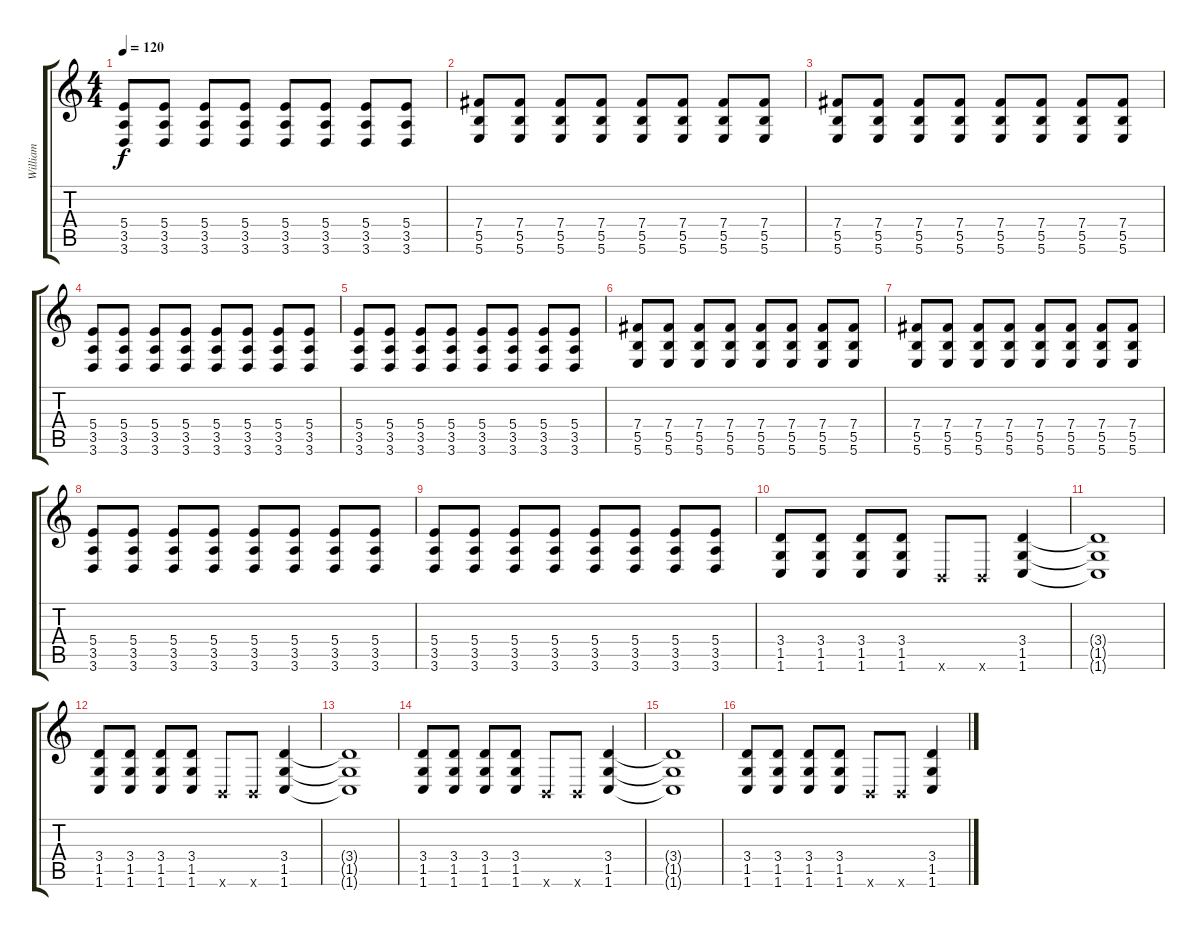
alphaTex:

\track ("William" "William") {instrument overdrivenguitar}
\staff {score tabs}
\tuning (Db4 Ab3 E3 B2 Gb2 B1) {hide}
\ts (4 4)
\tempo 120
\clef g2
\ks c
(5.4 3.5 3.6).8{dy f} (5.4 3.5 3.6).8 (5.4 3.5 3.6).8 (5.4 3.5 3.6).8 (5.4 3.5 3.6).8 (5.4 3.5 3.6).8 (5.4 3.5 3.6).8 (5.4 3.5 3.6).8 |
(7.4 5.5 5.6).8 (7.4 5.5 5.6).8 (7.4 5.5 5.6).8 (7.4 5.5 5.6).8 (7.4 5.5 5.6).8 (7.4 5.5 5.6).8 (7.4 5.5 5.6).8 (7.4 5.5 5.6).8 |
(7.4 5.5 5.6).8 (7.4 5.5 5.6).8 (7.4 5.5 5.6).8 (7.4 5.5 5.6).8 (7.4 5.5 5.6).8 (7.4 5.5 5.6).8 (7.4 5.5 5.6).8 (7.4 5.5 5.6).8 |
(5.4 3.5 3.6).8 (5.4 3.5 3.6).8 (5.4 3.5 3.6).8 (5.4 3.5 3.6).8 (5.4 3.5 3.6).8 (5.4 3.5 3.6).8 (5.4 3.5 3.6).8 (5.4 3.5 3.6).8 |
(5.4 3.5 3.6).8 (5.4 3.5 3.6).8 (5.4 3.5 3.6).8 (5.4 3.5 3.6).8 (5.4 3.5 3.6).8 (5.4 3.5 3.6).8 (5.4 3.5 3.6).8 (5.4 3.5 3.6).8 |
(7.4 5.5 5.6).8 (7.4 5.5 5.6).8 (7.4 5.5 5.6).8 (7.4 5.5 5.6).8 (7.4 5.5 5.6).8 (7.4 5.5 5.6).8 (7.4 5.5 5.6).8 (7.4 5.5 5.6).8 |
(7.4 5.5 5.6).8 (7.4 5.5 5.6).8 (7.4 5.5 5.6).8 (7.4 5.5 5.6).8 (7.4 5.5 5.6).8 (7.4 5.5 5.6).8 (7.4 5.5 5.6).8 (7.4 5.5 5.6).8 |
(5.4 3.5 3.6).8 (5.4 3.5 3.6).8 (5.4 3.5 3.6).8 (5.4 3.5 3.6).8 (5.4 3.5 3.6).8 (5.4 3.5 3.6).8 (5.4 3.5 3.6).8 (5.4 3.5 3.6).8 |
(5.4 3.5 3.6).8 (5.4 3.5 3.6).8 (5.4 3.5 3.6).8 (5.4 3.5 3.6).8 (5.4 3.5 3.6).8 (5.4 3.5 3.6).8 (5.4 3.5 3.6).8 (5.4 3.5 3.6).8 |
(3.4 1.5 1.6).8 (3.4 1.5 1.6).8 (3.4 1.5 1.6).8 (3.4 1.5 1.6).8 0.6{x}.8 0.6{x}.8 (3.4 1.5 1.6).4 |
(3.4{t} 1.5{t} 1.6{t}).1 |
(3.4 1.5 1.6).8 (3.4 1.5 1.6).8 (3.4 1.5 1.6).8 (3.4 1.5 1.6).8 0.6{x}.8 0.6{x}.8 (3.4 1.5 1.6).4 |
(3.4{t} 1.5{t} 1.6{t}).1 |
(3.4 1.5 1.6).8 (3.4 1.5 1.6).8 (3.4 1.5 1.6).8 (3.4 1.5 1.6).8 0.6{x}.8 0.6{x}.8 (3.4 1.5 1.6).4 |
(3.4{t} 1.5{t} 1.6{t}).1 |
(3.4 1.5 1.6).8 (3.4 1.5 1.6).8 (3.4 1.5 1.6).8 (3.4 1.5 1.6).8 0.6{x}.8 0.6{x}.8 (3.4 1.5 1.6).4
